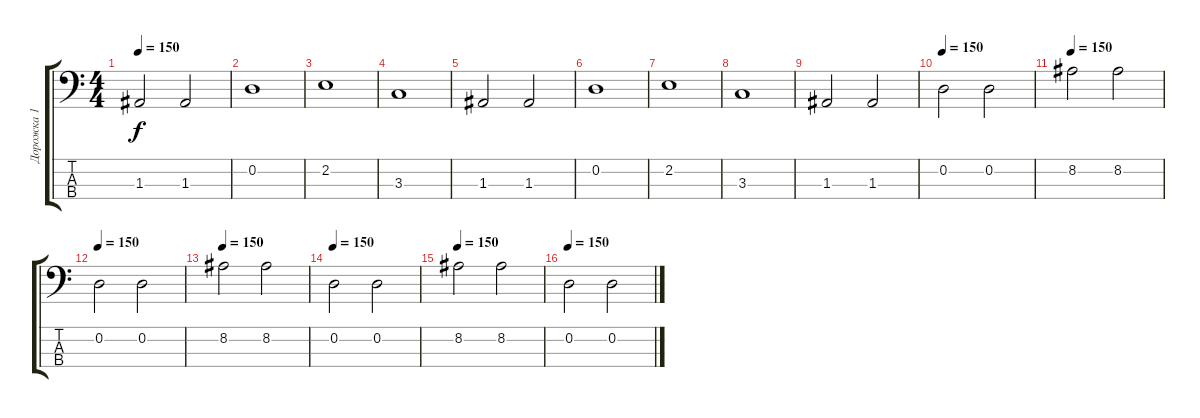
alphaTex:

\track ("Дорожка 1" "Дорожка 1") {instrument electricbassfinger}
\staff {score tabs}
\tuning (G2 D2 A1 E1) {hide}
\ts (4 4)
\tempo 150
\clef f4
\ks c
1.3.2{dy f} 1.3.2 |
0.2.1 |
2.2.1 |
3.3.1 |
1.3.2 1.3.2 |
0.2.1 |
2.2.1 |
3.3.1 |
1.3.2 1.3.2 |
\tempo 150
0.2.2 0.2.2 |
\tempo 150
8.2.2 8.2.2 |
\tempo 150
0.2.2 0.2.2 |
\tempo 150
8.2.2 8.2.2 |
\tempo 150
0.2.2 0.2.2 |
\tempo 150
8.2.2 8.2.2 |
\tempo 150
0.2.2 0.2.2
